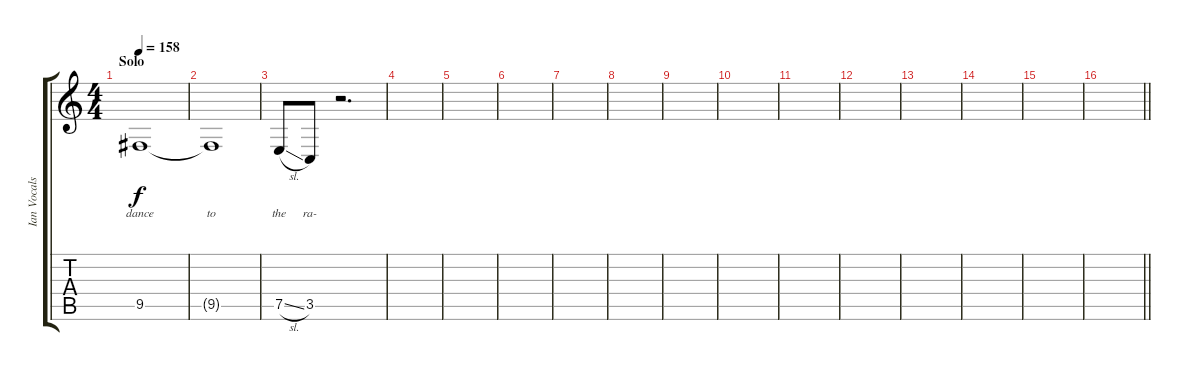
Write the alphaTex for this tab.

\track ("Ian Vocals" "Ian Vocals") {instrument lead8bassandlead}
\staff {score tabs}
\tuning (E4 B3 G3 D3 A2 E2) {hide}
\ts (4 4)
\section ("" "Solo")
\tempo 158
\clef g2
\ks c
9.5.1{lyrics (0 "dance") lyrics (1 "") lyrics (2 "") lyrics (3 "") lyrics (4 "") dy f} |
9.5{t}.1{lyrics (0 "to") lyrics (1 "") lyrics (2 "") lyrics (3 "") lyrics (4 "")} |
7.5{sl}.8{lyrics (0 "the") lyrics (1 "") lyrics (2 "") lyrics (3 "") lyrics (4 "")} 3.5.8{lyrics (0 "ra-") lyrics (1 "") lyrics (2 "") lyrics (3 "") lyrics (4 "")} r.2{d} |
|
|
|
|
|
|
|
|
|
|
|
|
\barLineRight lightlight
